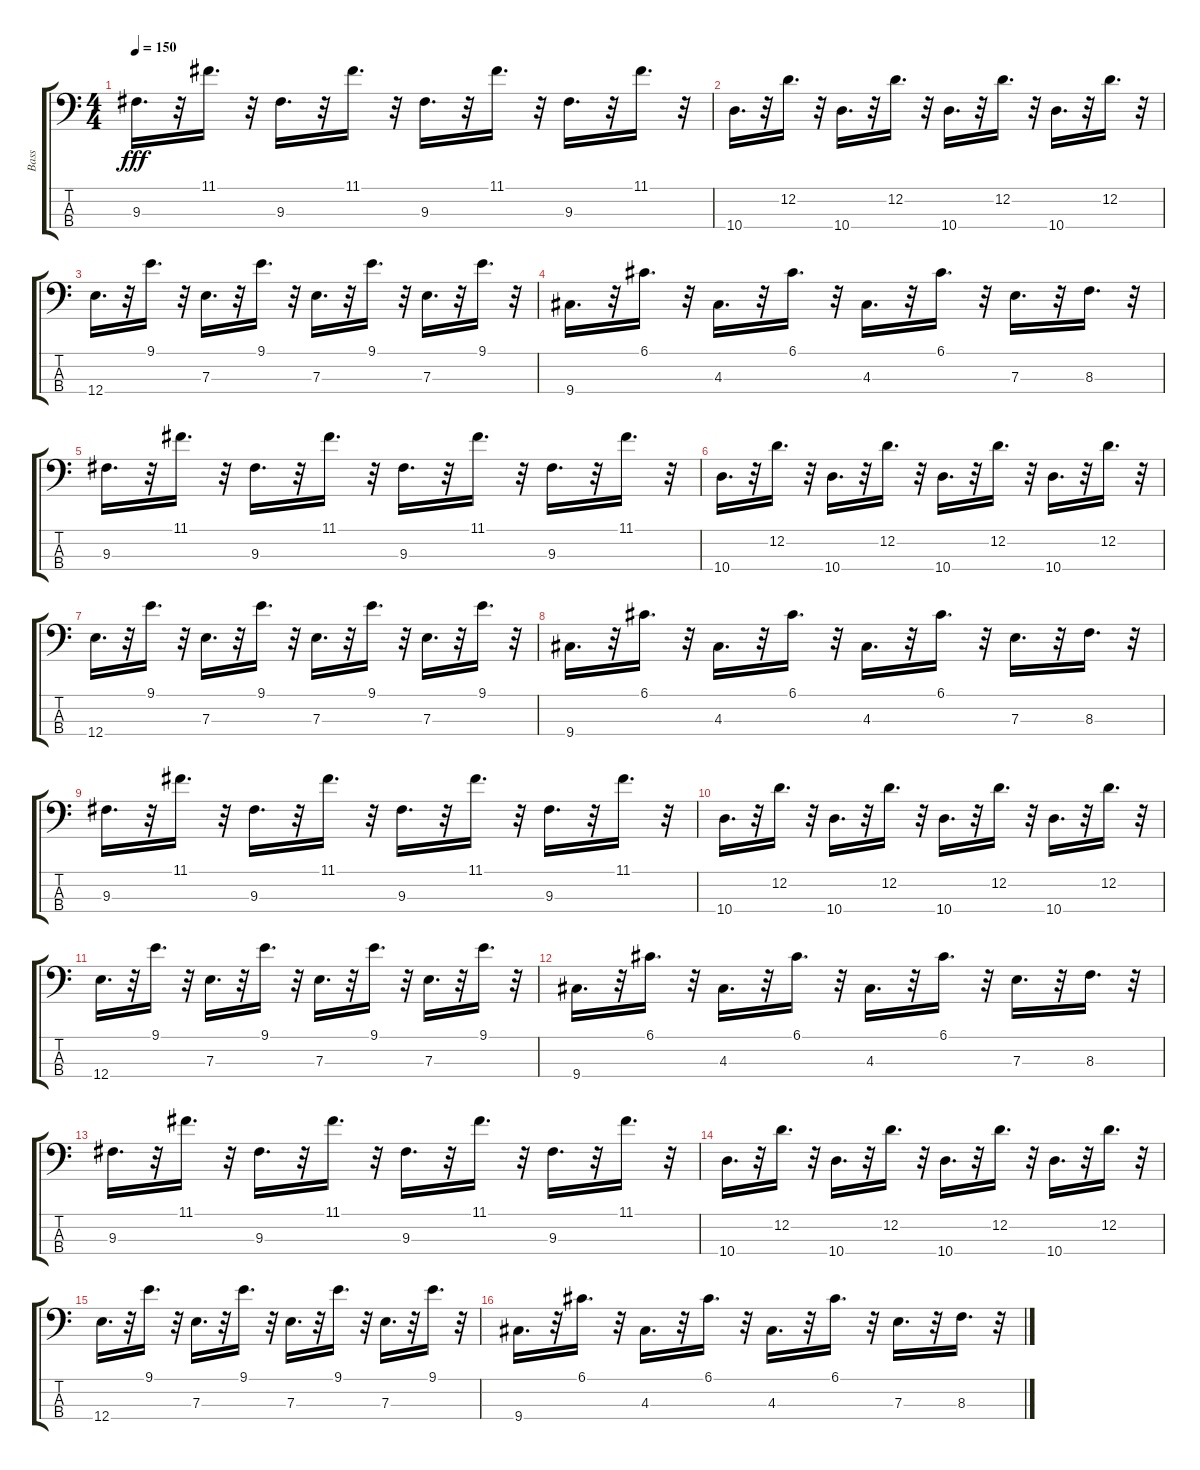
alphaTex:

\track ("Bass" "Bass") {instrument electricbassfinger}
\staff {score tabs}
\tuning (G2 D2 A1 E1) {hide}
\ts (4 4)
\tempo 150
\clef f4
\ks c
9.3.16{d dy fff} r.32 11.1.16{d} r.32 9.3.16{d} r.32 11.1.16{d} r.32 9.3.16{d} r.32 11.1.16{d} r.32 9.3.16{d} r.32 11.1.16{d} r.32 |
10.4.16{d} r.32 12.2.16{d} r.32 10.4.16{d} r.32 12.2.16{d} r.32 10.4.16{d} r.32 12.2.16{d} r.32 10.4.16{d} r.32 12.2.16{d} r.32 |
12.4.16{d} r.32 9.1.16{d} r.32 7.3.16{d} r.32 9.1.16{d} r.32 7.3.16{d} r.32 9.1.16{d} r.32 7.3.16{d} r.32 9.1.16{d} r.32 |
9.4.16{d} r.32 6.1.16{d} r.32 4.3.16{d} r.32 6.1.16{d} r.32 4.3.16{d} r.32 6.1.16{d} r.32 7.3.16{d} r.32 8.3.16{d} r.32 |
9.3.16{d} r.32 11.1.16{d} r.32 9.3.16{d} r.32 11.1.16{d} r.32 9.3.16{d} r.32 11.1.16{d} r.32 9.3.16{d} r.32 11.1.16{d} r.32 |
10.4.16{d} r.32 12.2.16{d} r.32 10.4.16{d} r.32 12.2.16{d} r.32 10.4.16{d} r.32 12.2.16{d} r.32 10.4.16{d} r.32 12.2.16{d} r.32 |
12.4.16{d} r.32 9.1.16{d} r.32 7.3.16{d} r.32 9.1.16{d} r.32 7.3.16{d} r.32 9.1.16{d} r.32 7.3.16{d} r.32 9.1.16{d} r.32 |
9.4.16{d} r.32 6.1.16{d} r.32 4.3.16{d} r.32 6.1.16{d} r.32 4.3.16{d} r.32 6.1.16{d} r.32 7.3.16{d} r.32 8.3.16{d} r.32 |
9.3.16{d} r.32 11.1.16{d} r.32 9.3.16{d} r.32 11.1.16{d} r.32 9.3.16{d} r.32 11.1.16{d} r.32 9.3.16{d} r.32 11.1.16{d} r.32 |
10.4.16{d} r.32 12.2.16{d} r.32 10.4.16{d} r.32 12.2.16{d} r.32 10.4.16{d} r.32 12.2.16{d} r.32 10.4.16{d} r.32 12.2.16{d} r.32 |
12.4.16{d} r.32 9.1.16{d} r.32 7.3.16{d} r.32 9.1.16{d} r.32 7.3.16{d} r.32 9.1.16{d} r.32 7.3.16{d} r.32 9.1.16{d} r.32 |
9.4.16{d} r.32 6.1.16{d} r.32 4.3.16{d} r.32 6.1.16{d} r.32 4.3.16{d} r.32 6.1.16{d} r.32 7.3.16{d} r.32 8.3.16{d} r.32 |
9.3.16{d} r.32 11.1.16{d} r.32 9.3.16{d} r.32 11.1.16{d} r.32 9.3.16{d} r.32 11.1.16{d} r.32 9.3.16{d} r.32 11.1.16{d} r.32 |
10.4.16{d} r.32 12.2.16{d} r.32 10.4.16{d} r.32 12.2.16{d} r.32 10.4.16{d} r.32 12.2.16{d} r.32 10.4.16{d} r.32 12.2.16{d} r.32 |
12.4.16{d} r.32 9.1.16{d} r.32 7.3.16{d} r.32 9.1.16{d} r.32 7.3.16{d} r.32 9.1.16{d} r.32 7.3.16{d} r.32 9.1.16{d} r.32 |
9.4.16{d} r.32 6.1.16{d} r.32 4.3.16{d} r.32 6.1.16{d} r.32 4.3.16{d} r.32 6.1.16{d} r.32 7.3.16{d} r.32 8.3.16{d} r.32
